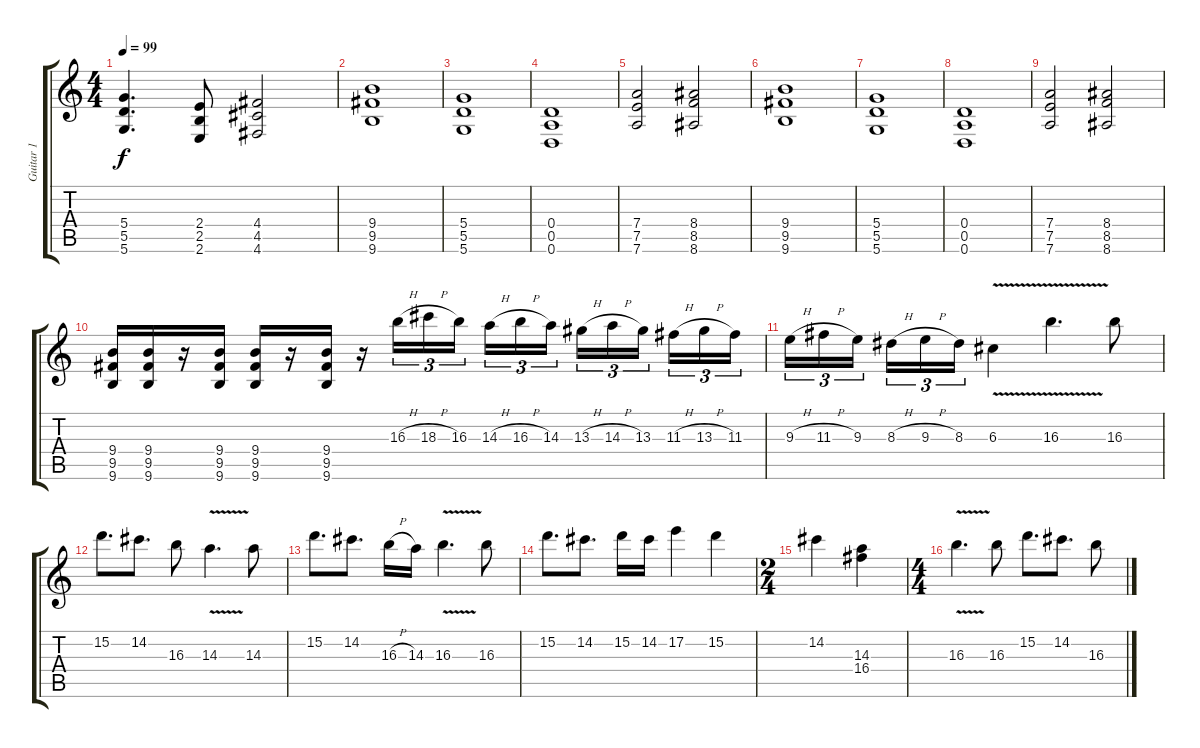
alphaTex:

\track ("Guitar 1" "Guitar 1") {instrument acousticguitarnylon}
\staff {score tabs}
\tuning (E4 B3 G3 D3 A2 D2) {hide}
\ts (4 4)
\tempo 99
\clef g2
\ks c
(5.4 5.5 5.6).4{d dy f} (2.4 2.5 2.6).8 (4.4 4.5 4.6).2 |
(9.4 9.5 9.6).1 |
(5.4 5.5 5.6).1 |
(0.4 0.5 0.6).1 |
(7.4 7.5 7.6).2 (8.4 8.5 8.6).2 |
(9.4 9.5 9.6).1 |
(5.4 5.5 5.6).1 |
(0.4 0.5 0.6).1 |
(7.4 7.5 7.6).2 (8.4 8.5 8.6).2 |
(9.4 9.5 9.6).16 (9.4 9.5 9.6).16 r.16 (9.4 9.5 9.6).16 (9.4 9.5 9.6).16 r.16 (9.4 9.5 9.6).16 r.16 16.3{h}.16{tu (3 2)} 18.3{h}.16{tu (3 2)} 16.3.16{tu (3 2) beam splitsecondary} 14.3{h}.16{tu (3 2)} 16.3{h}.16{tu (3 2)} 14.3.16{tu (3 2)} 13.3{h}.16{tu (3 2)} 14.3{h}.16{tu (3 2)} 13.3.16{tu (3 2) beam splitsecondary} 11.3{h}.16{tu (3 2)} 13.3{h}.16{tu (3 2)} 11.3.16{tu (3 2)} |
9.3{h}.16{tu (3 2)} 11.3{h}.16{tu (3 2)} 9.3.16{tu (3 2) beam splitsecondary} 8.3{h}.16{tu (3 2)} 9.3{h}.16{tu (3 2)} 8.3.16{tu (3 2)} 6.3{v}.4 16.3{v}.4{d} 16.3.8 |
15.2.8{d} 14.2.8{d} 16.3.8 14.3{v}.4{d} 14.3.8 |
15.2.8{d} 14.2.8{d} 16.3{h}.16 14.3.16 16.3{v}.4{d} 16.3.8 |
15.2.8{d} 14.2.8{d} 15.2.16 14.2.16 17.2.4 15.2.4 |
\ts (2 4)
14.2.4 (14.3 16.4).4 |
\ts (4 4)
16.3{v}.4{d} 16.3.8 15.2.8{d} 14.2.8{d} 16.3.8
